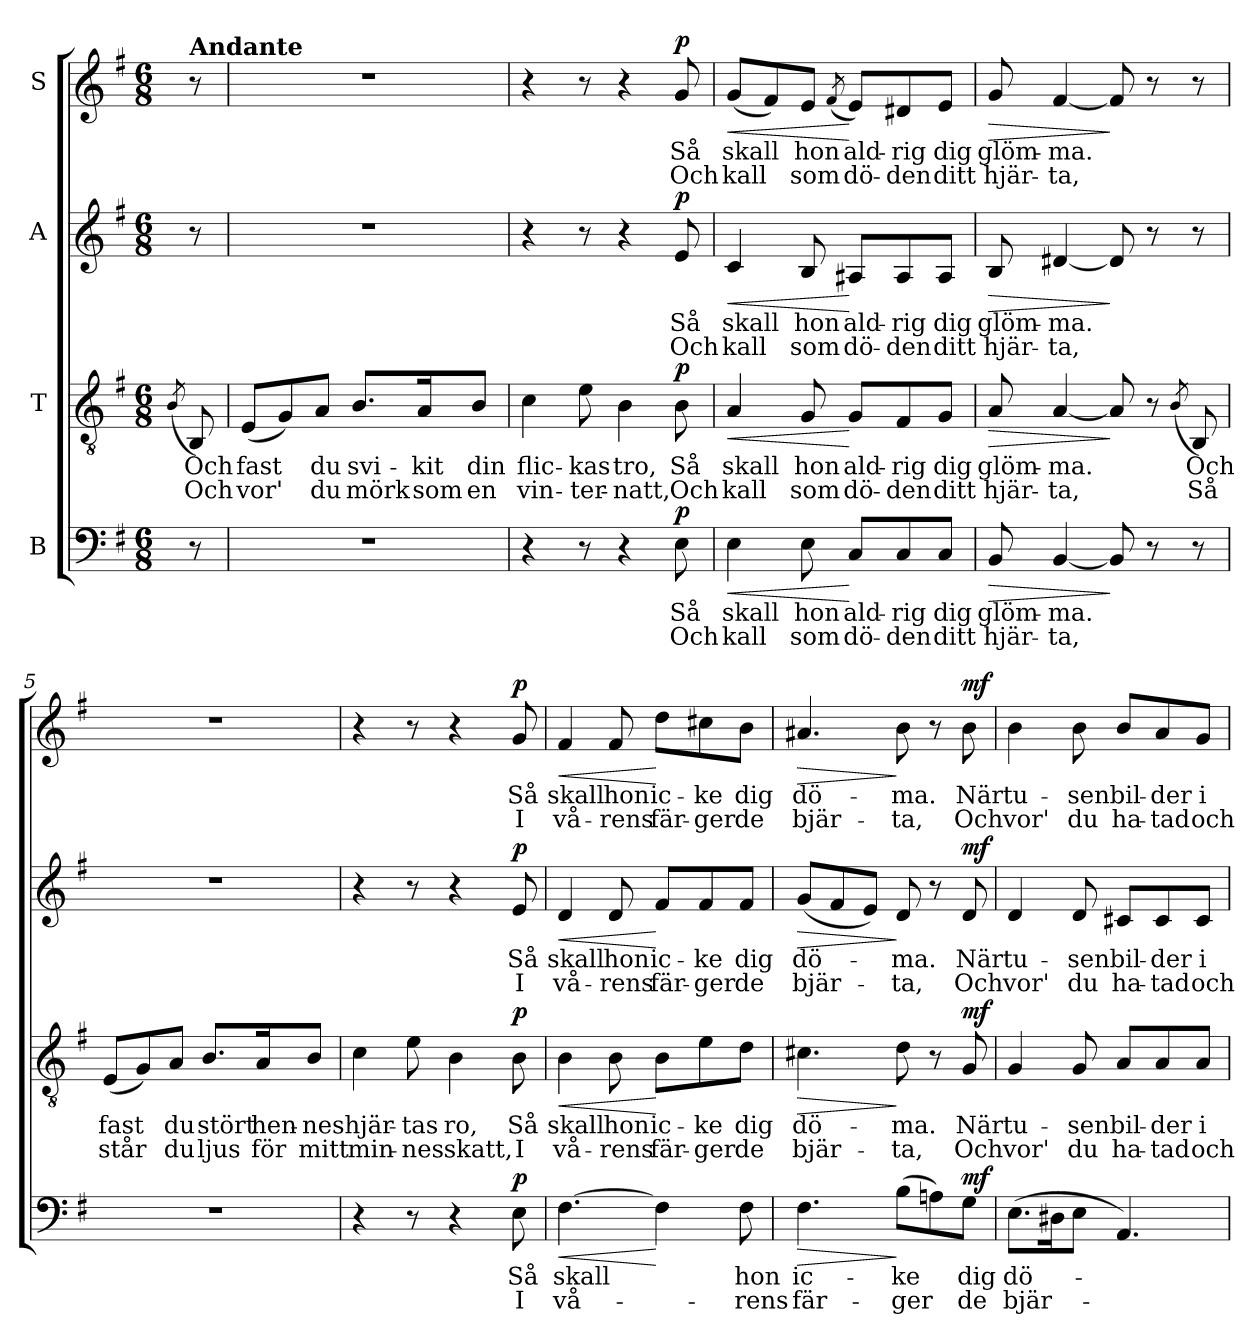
**kern	**text	**text	**dynam	**kern	**text	**text	**dynam	**kern	**text	**text	**dynam	**kern	**text	**text	**dynam
*part4	*part4	*part4	*part4	*part3	*part3	*part3	*part3	*part2	*part2	*part2	*part2	*part1	*part1	*part1	*part1
*staff4	*staff4	*staff4	*staff4	*staff3	*staff3	*staff3	*staff3	*staff2	*staff2	*staff2	*staff2	*staff1	*staff1	*staff1	*staff1
*I"B	*	*	*	*I"T	*	*	*	*I"A	*	*	*	*I"S	*	*	*
*clefF4	*	*	*	*clefGv2	*	*	*	*clefG2	*	*	*	*clefG2	*	*	*
*k[f#]	*	*	*	*k[f#]	*	*	*	*k[f#]	*	*	*	*k[f#]	*	*	*
*e:	*	*	*	*e:	*	*	*	*e:	*	*	*	*e:	*	*	*
*M6/8	*	*	*	*M6/8	*	*	*	*M6/8	*	*	*	*M6/8	*	*	*
=	=	=	=	=	=	=	=	=	=	=	=	=	=	=	=
.	.	.	.	(<8qB/	.	.	.	.	.	.	.	.	.	.	.
!	!	!	!	!	!	!	!	!	!	!	!	!LO:TX:a:B:t=Andante	!	!	!
!	!	!	!	!	!LO:LY:b	!LO:LY:b	!	!	!	!	!	!	!	!	!
8r	.	.	.	8BB/)	Och	Och	.	8r	.	.	.	8r	.	.	.
=1	=1	=1	=1	=1	=1	=1	=1	=1	=1	=1	=1	=1	=1	=1	=1
!	!	!	!	!	!LO:LY:b	!LO:LY:b	!	!	!	!	!	!	!	!	!
2.r	.	.	.	(<8E/L	fast	vor'	.	2.r	.	.	.	2.r	.	.	.
.	.	.	.	8G/)	.	.	.	.	.	.	.	.	.	.	.
!	!	!	!	!	!LO:LY:b	!LO:LY:b	!	!	!	!	!	!	!	!	!
.	.	.	.	8A/J	du	du	.	.	.	.	.	.	.	.	.
!	!	!	!	!	!LO:LY:b	!LO:LY:b	!	!	!	!	!	!	!	!	!
.	.	.	.	8.B/L	svi-	mörk	.	.	.	.	.	.	.	.	.
!	!	!	!	!	!LO:LY:b	!LO:LY:b	!	!	!	!	!	!	!	!	!
.	.	.	.	16A/k	-kit	som	.	.	.	.	.	.	.	.	.
!	!	!	!	!	!LO:LY:b	!LO:LY:b	!	!	!	!	!	!	!	!	!
.	.	.	.	8B/J	din	en	.	.	.	.	.	.	.	.	.
=2	=2	=2	=2	=2	=2	=2	=2	=2	=2	=2	=2	=2	=2	=2	=2
!	!	!	!	!	!LO:LY:b	!LO:LY:b	!	!	!	!	!	!	!	!	!
4r	.	.	.	4c\	flic-	vin-	.	4r	.	.	.	4r	.	.	.
!	!	!	!	!	!LO:LY:b	!LO:LY:b	!	!	!	!	!	!	!	!	!
8r	.	.	.	8e\	-kas	-ter-	.	8r	.	.	.	8r	.	.	.
!	!	!	!	!	!LO:LY:b	!LO:LY:b	!	!	!	!	!	!	!	!	!
4r	.	.	.	4B\	tro,	-natt,	.	4r	.	.	.	4r	.	.	.
!	!LO:LY:b	!LO:LY:b	!LO:DY:a	!	!LO:LY:b	!LO:LY:b	!LO:DY:a	!	!LO:LY:b	!LO:LY:b	!LO:DY:a	!	!LO:LY:b	!LO:LY:b	!LO:DY:a
8E\	Så	Och	p	8B\	Så	Och	p	8e/	Så	Och	p	8g/	Så	Och	p
=3	=3	=3	=3	=3	=3	=3	=3	=3	=3	=3	=3	=3	=3	=3	=3
!	!LO:LY:b	!LO:LY:b	!LO:HP:b	!	!LO:LY:b	!LO:LY:b	!LO:HP:b	!	!LO:LY:b	!LO:LY:b	!LO:HP:b	!	!LO:LY:b	!LO:LY:b	!LO:HP:b
4E\	skall	kall	<	4A/	skall	kall	<	4c/	skall	kall	<	(<8g/L	skall	kall	<
.	.	.	.	.	.	.	.	.	.	.	.	8f#/)	.	.	.
!	!LO:LY:b	!LO:LY:b	!	!	!LO:LY:b	!LO:LY:b	!	!	!LO:LY:b	!LO:LY:b	!	!	!LO:LY:b	!LO:LY:b	!
8E\	hon	som	.	8G/	hon	som	.	8B/	hon	som	.	8e/J	hon	som	.
.	.	.	.	.	.	.	.	.	.	.	.	(<8qf#/	.	.	.
!	!LO:LY:b	!LO:LY:b	!	!	!LO:LY:b	!LO:LY:b	!	!	!LO:LY:b	!LO:LY:b	!	!	!LO:LY:b	!LO:LY:b	!
8C/L	ald-	dö-	[	8G/L	ald-	dö-	[	8A#X/L	ald-	dö-	[	8e/L)	ald-	dö-	[
!	!LO:LY:b	!LO:LY:b	!	!	!LO:LY:b	!LO:LY:b	!	!	!LO:LY:b	!LO:LY:b	!	!	!LO:LY:b	!LO:LY:b	!
8C/	-rig	-den	.	8F#/	-rig	-den	.	8A#/	-rig	-den	.	8d#X/	-rig	-den	.
!	!LO:LY:b	!LO:LY:b	!	!	!LO:LY:b	!LO:LY:b	!	!	!LO:LY:b	!LO:LY:b	!	!	!LO:LY:b	!LO:LY:b	!
8C/J	dig	ditt	.	8G/J	dig	ditt	.	8A#/J	dig	ditt	.	8e/J	dig	ditt	.
=4	=4	=4	=4	=4	=4	=4	=4	=4	=4	=4	=4	=4	=4	=4	=4
!	!LO:LY:b	!LO:LY:b	!LO:HP:b	!	!LO:LY:b	!LO:LY:b	!LO:HP:b	!	!LO:LY:b	!LO:LY:b	!LO:HP:b	!	!LO:LY:b	!LO:LY:b	!LO:HP:b
8BB/	glöm-	hjär-	>	8A/	glöm-	hjär-	>	8B/	glöm-	hjär-	>	8g/	glöm-	hjär-	>
!	!LO:LY:b	!LO:LY:b	!	!	!LO:LY:b	!LO:LY:b	!	!	!LO:LY:b	!LO:LY:b	!	!	!LO:LY:b	!LO:LY:b	!
[4BB/	-ma.	-ta,	.	[4A/	-ma.	-ta,	.	[4d#X/	-ma.	-ta,	.	[4f#/	-ma.	-ta,	.
8BB/]	.	.	]	8A/]	.	.	]	8d#/]	.	.	]	8f#/]	.	.	]
8r	.	.	.	8r	.	.	.	8r	.	.	.	8r	.	.	.
.	.	.	.	(<8qB/	.	.	.	.	.	.	.	.	.	.	.
!	!	!	!	!	!LO:LY:b	!LO:LY:b	!	!	!	!	!	!	!	!	!
8r	.	.	.	8BB/)	Och	Så	.	8r	.	.	.	8r	.	.	.
!!LO:LB:g=z
=5	=5	=5	=5	=5	=5	=5	=5	=5	=5	=5	=5	=5	=5	=5	=5
!	!	!	!	!	!LO:LY:b	!LO:LY:b	!	!	!	!	!	!	!	!	!
2.r	.	.	.	(<8E/L	fast	står	.	2.r	.	.	.	2.r	.	.	.
.	.	.	.	8G/)	.	.	.	.	.	.	.	.	.	.	.
!	!	!	!	!	!LO:LY:b	!LO:LY:b	!	!	!	!	!	!	!	!	!
.	.	.	.	8A/J	du	du	.	.	.	.	.	.	.	.	.
!	!	!	!	!	!LO:LY:b	!LO:LY:b	!	!	!	!	!	!	!	!	!
.	.	.	.	8.B/L	stört	ljus	.	.	.	.	.	.	.	.	.
!	!	!	!	!	!LO:LY:b	!LO:LY:b	!	!	!	!	!	!	!	!	!
.	.	.	.	16A/k	hen-	för	.	.	.	.	.	.	.	.	.
!	!	!	!	!	!LO:LY:b	!LO:LY:b	!	!	!	!	!	!	!	!	!
.	.	.	.	8B/J	-nes	mitt	.	.	.	.	.	.	.	.	.
=6	=6	=6	=6	=6	=6	=6	=6	=6	=6	=6	=6	=6	=6	=6	=6
!	!	!	!	!	!LO:LY:b	!LO:LY:b	!	!	!	!	!	!	!	!	!
4r	.	.	.	4c\	hjär-	min-	.	4r	.	.	.	4r	.	.	.
!	!	!	!	!	!LO:LY:b	!LO:LY:b	!	!	!	!	!	!	!	!	!
8r	.	.	.	8e\	-tas	-nes	.	8r	.	.	.	8r	.	.	.
!	!	!	!	!	!LO:LY:b	!LO:LY:b	!	!	!	!	!	!	!	!	!
4r	.	.	.	4B\	ro,	skatt,	.	4r	.	.	.	4r	.	.	.
!	!LO:LY:b	!LO:LY:b	!LO:DY:a	!	!LO:LY:b	!LO:LY:b	!LO:DY:a	!	!LO:LY:b	!LO:LY:b	!LO:DY:a	!	!LO:LY:b	!LO:LY:b	!LO:DY:a
8E\	Så	I	p	8B\	Så	I	p	8e/	Så	I	p	8g/	Så	I	p
=7	=7	=7	=7	=7	=7	=7	=7	=7	=7	=7	=7	=7	=7	=7	=7
!	!LO:LY:b	!LO:LY:b	!LO:HP:b	!	!LO:LY:b	!LO:LY:b	!LO:HP:b	!	!LO:LY:b	!LO:LY:b	!LO:HP:b	!	!LO:LY:b	!LO:LY:b	!LO:HP:b
[4.F#\	skall	vå-	<	4B\	skall	vå-	<	4d/	skall	vå-	<	4f#/	skall	vå-	<
!	!	!	!	!	!LO:LY:b	!LO:LY:b	!	!	!LO:LY:b	!LO:LY:b	!	!	!LO:LY:b	!LO:LY:b	!
.	.	.	.	8B\	hon	-rens	.	8d/	hon	-rens	.	8f#/	hon	-rens	.
!	!	!	!	!	!LO:LY:b	!LO:LY:b	!	!	!LO:LY:b	!LO:LY:b	!	!	!LO:LY:b	!LO:LY:b	!
4F#\]	.	.	[	8B\L	ic-	fär-	[	8f#/L	ic-	fär-	[	8dd\L	ic-	fär-	[
!	!	!	!	!	!LO:LY:b	!LO:LY:b	!	!	!LO:LY:b	!LO:LY:b	!	!	!LO:LY:b	!LO:LY:b	!
.	.	.	.	8e\	-ke	-ger	.	8f#/	-ke	-ger	.	8cc#X\	-ke	-ger	.
!	!LO:LY:b	!LO:LY:b	!	!	!LO:LY:b	!LO:LY:b	!	!	!LO:LY:b	!LO:LY:b	!	!	!LO:LY:b	!LO:LY:b	!
8F#\	hon	-rens	.	8d\J	dig	de	.	8f#/J	dig	de	.	8b\J	dig	de	.
=8	=8	=8	=8	=8	=8	=8	=8	=8	=8	=8	=8	=8	=8	=8	=8
!	!LO:LY:b	!LO:LY:b	!LO:HP:b	!	!LO:LY:b	!LO:LY:b	!LO:HP:b	!	!LO:LY:b	!LO:LY:b	!LO:HP:b	!	!LO:LY:b	!LO:LY:b	!LO:HP:b
4.F#\	ic-	fär-	>	4.c#X\	dö-	bjär-	>	(<8g/L	dö-	bjär-	>	4.a#X/	dö-	bjär-	>
.	.	.	.	.	.	.	.	8f#/	.	.	.	.	.	.	.
.	.	.	.	.	.	.	.	8e/J)	.	.	.	.	.	.	.
!	!LO:LY:b	!LO:LY:b	!	!	!LO:LY:b	!LO:LY:b	!	!	!LO:LY:b	!LO:LY:b	!	!	!LO:LY:b	!LO:LY:b	!
(>8B\L	-ke	-ger	]	8d\	-ma.	-ta,	]	8d/	-ma.	-ta,	]	8b\	-ma.	-ta,	]
8Ani\)	.	.	.	8r	.	.	.	8r	.	.	.	8r	.	.	.
!	!LO:LY:b	!LO:LY:b	!LO:DY:a	!	!LO:LY:b	!LO:LY:b	!LO:DY:a	!	!LO:LY:b	!LO:LY:b	!LO:DY:a	!	!LO:LY:b	!LO:LY:b	!LO:DY:a
8G\J	dig	de	mf	8G/	När	Och	mf	8d/	När	Och	mf	8b\	När	Och	mf
=9	=9	=9	=9	=9	=9	=9	=9	=9	=9	=9	=9	=9	=9	=9	=9
!	!LO:LY:b	!LO:LY:b	!	!	!LO:LY:b	!LO:LY:b	!	!	!LO:LY:b	!LO:LY:b	!	!	!LO:LY:b	!LO:LY:b	!
(>8.E\L	dö-	bjär-	.	4G/	tu-	vor'	.	4d/	tu-	vor'	.	4b\	tu-	vor'	.
16D#X\k	.	.	.	.	.	.	.	.	.	.	.	.	.	.	.
!	!	!	!	!	!LO:LY:b	!LO:LY:b	!	!	!LO:LY:b	!LO:LY:b	!	!	!LO:LY:b	!LO:LY:b	!
8E\J	.	.	.	8G/	-sen	du	.	8d/	-sen	du	.	8b\	-sen	du	.
!	!	!	!	!	!LO:LY:b	!LO:LY:b	!	!	!LO:LY:b	!LO:LY:b	!	!	!LO:LY:b	!LO:LY:b	!
4.AA/)	.	.	.	8A/L	bil-	ha-	.	8c#X/L	bil-	ha-	.	8b/L	bil-	ha-	.
!	!	!	!	!	!LO:LY:b	!LO:LY:b	!	!	!LO:LY:b	!LO:LY:b	!	!	!LO:LY:b	!LO:LY:b	!
.	.	.	.	8A/	-der	-tad	.	8c#/	-der	-tad	.	8a/	-der	-tad	.
!	!	!	!	!	!LO:LY:b	!LO:LY:b	!	!	!LO:LY:b	!LO:LY:b	!	!	!LO:LY:b	!LO:LY:b	!
.	.	.	.	8A/J	i	och	.	8c#/J	i	och	.	8g/J	i	och	.
=	=	=	=	=	=	=	=	=	=	=	=	=	=	=	=
*-	*-	*-	*-	*-	*-	*-	*-	*-	*-	*-	*-	*-	*-	*-	*-
